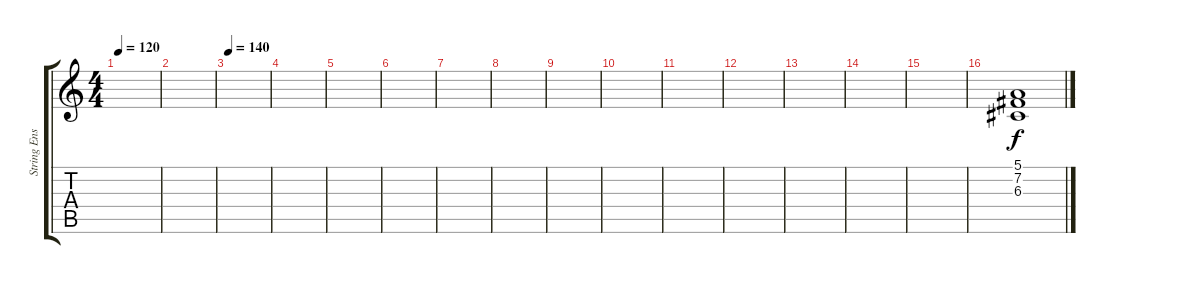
\track ("String Ensemble" "String Ens") {instrument stringensemble1}
\staff {score tabs}
\tuning (E4 B3 G3 D3 A2 E2) {hide}
\ts (4 4)
\tempo 120
\clef g2
\ks c
|
|
\tempo 140
|
|
|
|
|
|
|
|
|
|
|
|
|
(5.1 7.2 6.3).1{volume 9}
